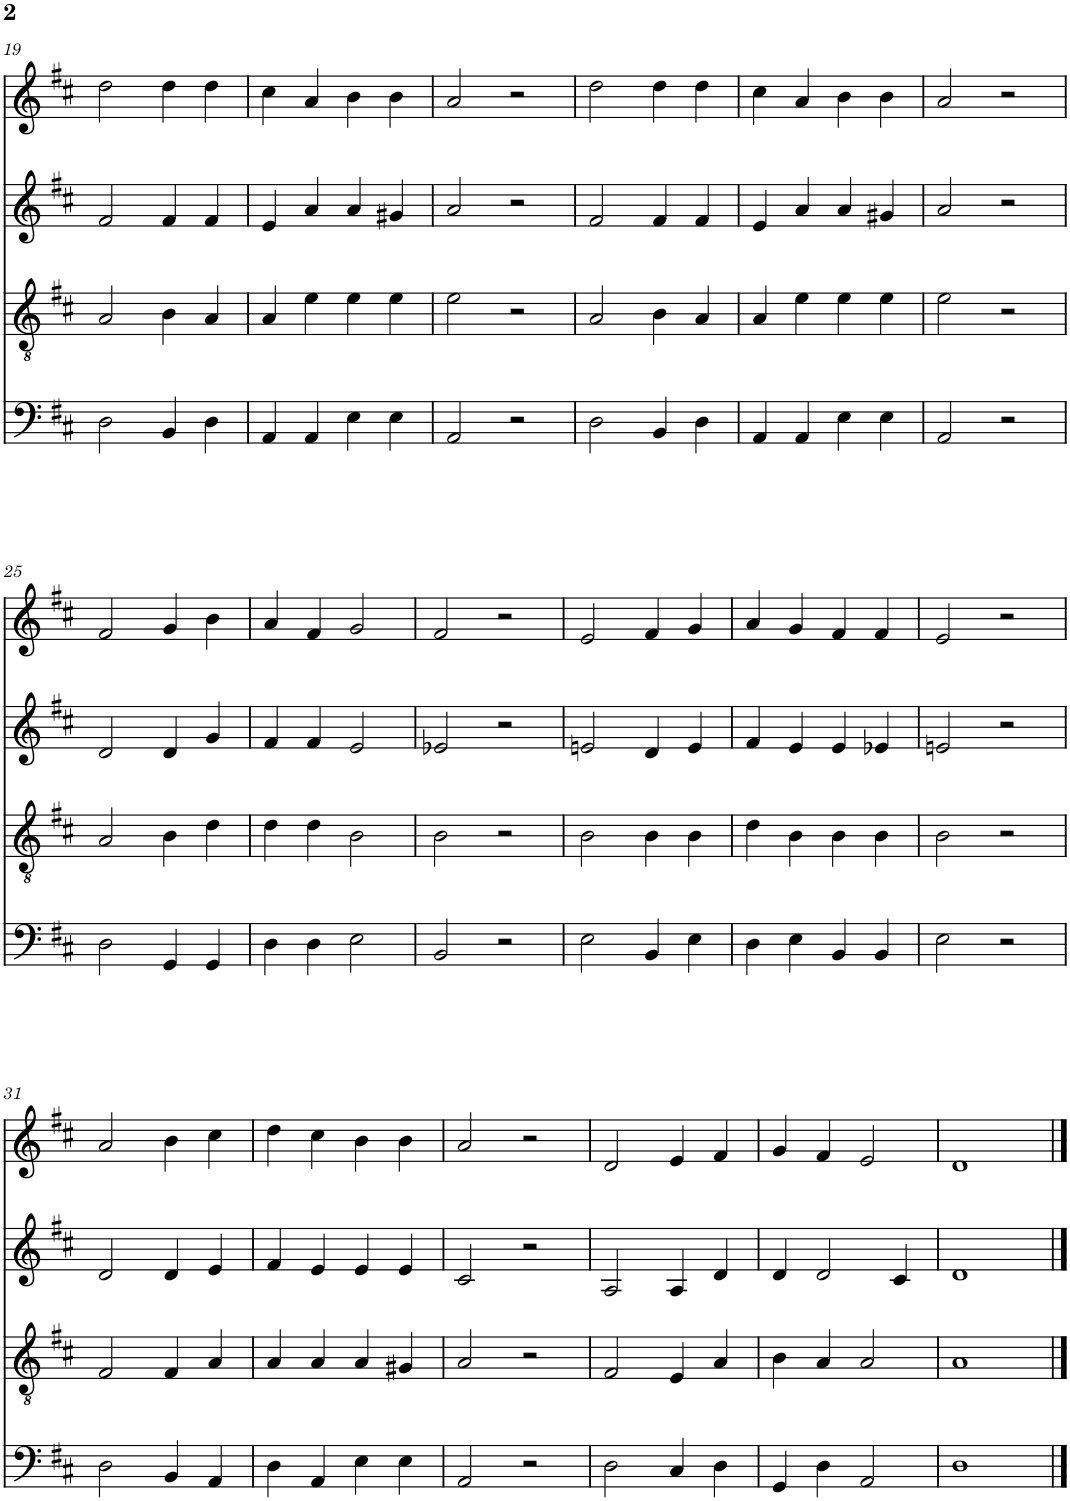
**kern	**kern	**kern	**kern
*part4	*part3	*part2	*part1
*staff4	*staff3	*staff2	*staff1
*I"Piano	*I"Piano	*I"Piano	*I"Piano
*I'Pno	*I'Pno	*I'Pno	*I'Pno
!!LO:PB:g=z
*clefF4	*clefGv2	*clefG2	*clefG2
*k[f#c#]	*k[f#c#]	*k[f#c#]	*k[f#c#]
*M4/4	*M4/4	*M4/4	*M4/4
=19	=19	=19	=19
2D\	2A/	2f#/	2dd\
4BB/	4B\	4f#/	4dd\
4D\	4A/	4f#/	4dd\
=20	=20	=20	=20
4AA/	4A/	4e/	4cc#\
4AA/	4e\	4a/	4a/
4E\	4e\	4a/	4b\
4E\	4e\	4g#X/	4b\
=21	=21	=21	=21
2AA/	2e\	2a/	2a/
2r	2r	2r	2r
=22	=22	=22	=22
2D\	2A/	2f#/	2dd\
4BB/	4B\	4f#/	4dd\
4D\	4A/	4f#/	4dd\
=23	=23	=23	=23
4AA/	4A/	4e/	4cc#\
4AA/	4e\	4a/	4a/
4E\	4e\	4a/	4b\
4E\	4e\	4g#X/	4b\
=24	=24	=24	=24
2AA/	2e\	2a/	2a/
2r	2r	2r	2r
!!LO:LB:g=z
=25	=25	=25	=25
2D\	2A/	2d/	2f#/
4GG/	4B\	4d/	4g/
4GG/	4d\	4g/	4b\
=26	=26	=26	=26
4D\	4d\	4f#/	4a/
4D\	4d\	4f#/	4f#/
2E\	2B\	2e/	2g/
=27	=27	=27	=27
2BB/	2B\	2e-X/	2f#/
2r	2r	2r	2r
=28	=28	=28	=28
2E\	2B\	2en/	2e/
4BB/	4B\	4d/	4f#/
4E\	4B\	4e/	4g/
=29	=29	=29	=29
4D\	4d\	4f#/	4a/
4E\	4B\	4e/	4g/
4BB/	4B\	4e/	4f#/
4BB/	4B\	4e-X/	4f#/
=30	=30	=30	=30
2E\	2B\	2en/	2e/
2r	2r	2r	2r
!!LO:LB:g=z
=31	=31	=31	=31
2D\	2F#/	2d/	2a/
4BB/	4F#/	4d/	4b\
4AA/	4A/	4e/	4cc#\
=32	=32	=32	=32
4D\	4A/	4f#/	4dd\
4AA/	4A/	4e/	4cc#\
4E\	4A/	4e/	4b\
4E\	4G#X/	4e/	4b\
=33	=33	=33	=33
2AA/	2A/	2c#/	2a/
2r	2r	2r	2r
=34	=34	=34	=34
2D\	2F#/	2A/	2d/
4C#/	4E/	4A/	4e/
4D\	4A/	4d/	4f#/
=35	=35	=35	=35
4GG/	4B\	4d/	4g/
4D\	4A/	2d/	4f#/
2AA/	2A/	.	2e/
.	.	4c#/	.
=36	=36	=36	=36
1D	1A	1d	1d
==	==	==	==
*-	*-	*-	*-
